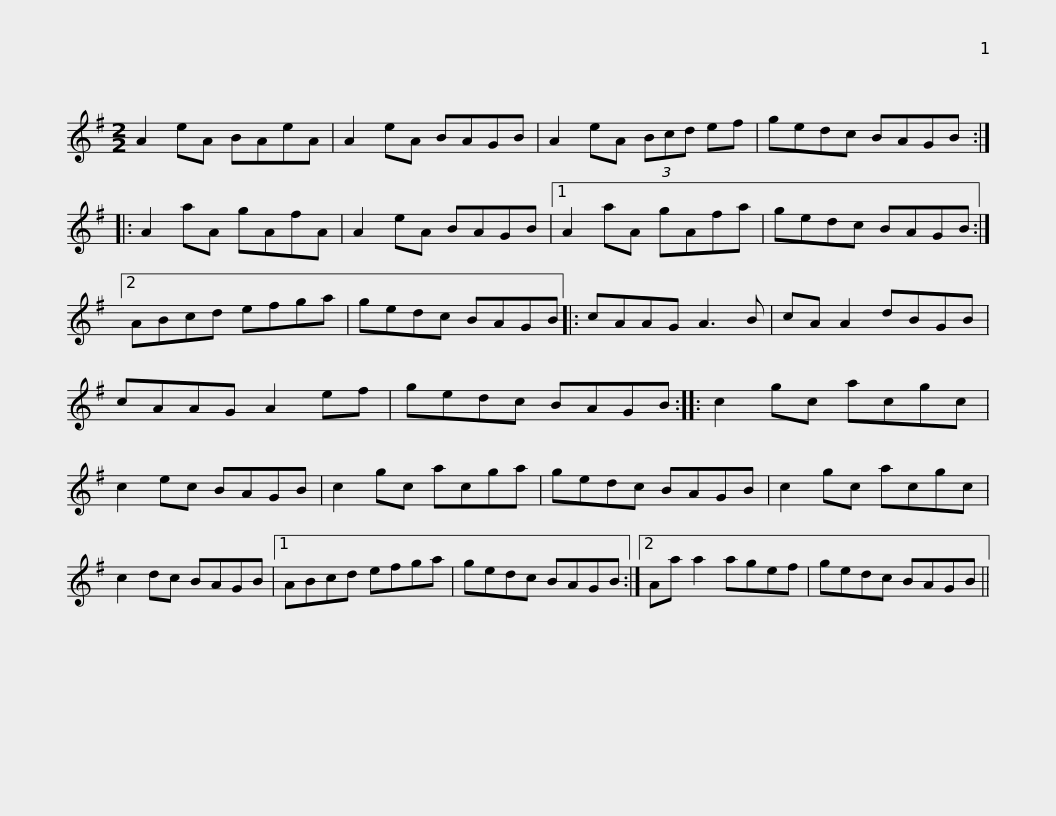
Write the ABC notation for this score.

X:1
L:1/8
M:2/2
I:linebreak $
K:G
V:1 treble
V:1
 A2 eA BAeA | A2 eA BAGB | A2 eA (3Bcd ef | gedc BAGB :: A2 aA gAfA | %5
 A2 eA BAGB |1$ A2 aA gAfa | gedc BAGB :|2 ABcd efga | gedc BAGB |: %10
 cAAG A3 B | cA A2 dBGB |$ cAAG A2 ef | gedc BAGB :: c2 gc acgc | %15
 c2 ec BAGB | c2 gc acga | gedc BAGB |$ c2 gc acgc | c2 dc BAGB |1 %20
 ABcd efga | gedc BAGB :|2 Aa a2 agef |$ gedc BAGB || %24
